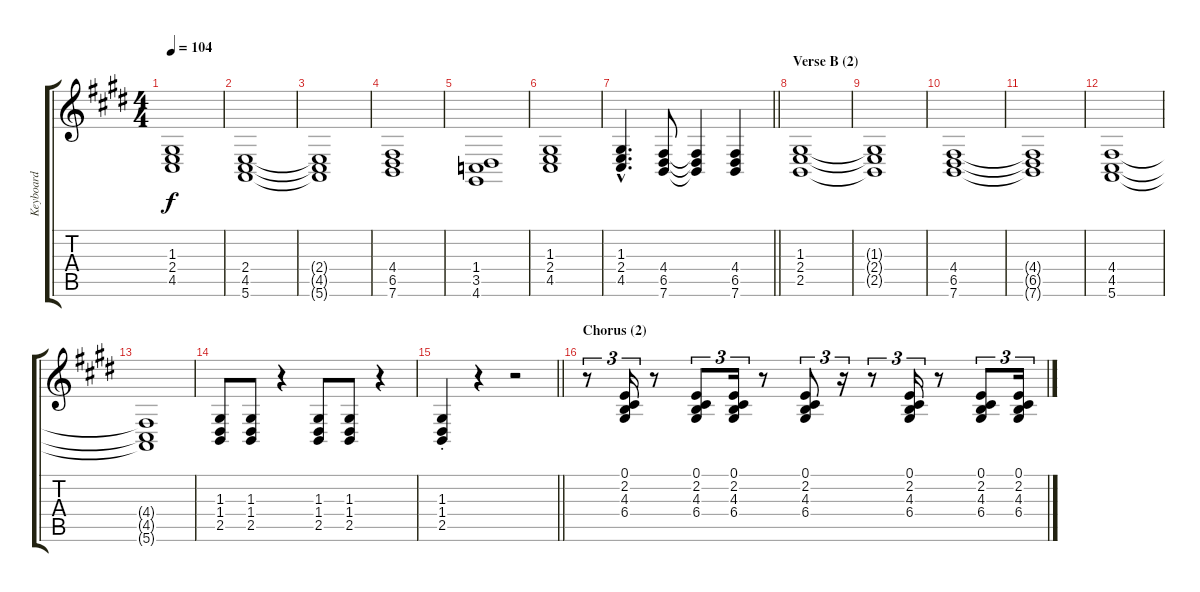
\track ("Keyboard" "Keyboard") {instrument drawbarorgan}
\staff {score tabs}
\tuning (E4 B3 G3 D3 A2 E2) {hide}
\ts (4 4)
\tempo 104
\clef g2
\ks c#minor
(1.3{t} 2.4{t} 4.5{t}).1{dy f} |
(2.4 4.5 5.6).1 |
(2.4{t} 4.5{t} 5.6{t}).1 |
(4.4 6.5 7.6).1 |
(1.4 3.5 4.6).1 |
(1.3 2.4 4.5).1 |
\barLineRight lightlight
(1.3{hac} 2.4{hac} 4.5{hac}).4{d} (4.4 6.5 7.6).8 (4.4{t} 6.5{t} 7.6{t}).4 (4.4 6.5 7.6).4 |
\section ("" "Verse B (2)")
(1.3 2.4 2.5).1 |
(1.3{t} 2.4{t} 2.5{t}).1 |
(4.4 6.5 7.6).1 |
(4.4{t} 6.5{t} 7.6{t}).1 |
(4.4 4.5 5.6).1 |
(4.4{t} 4.5{t} 5.6{t}).1 |
(1.3 1.4 2.5).8 (1.3 1.4 2.5).8 r.4 (1.3 1.4 2.5).8 (1.3 1.4 2.5).8 r.4 |
\barLineRight lightlight
(1.3{st} 1.4{st} 2.5{st}).4 r.4 r.2 |
\section ("" "Chorus (2)")
r.8{tu (3 2) instrument drawbarorgan} (0.1 2.2 4.3 6.4).16{tu (3 2)} r.8 (0.1 2.2 4.3 6.4).8{tu (3 2)} (0.1 2.2 4.3 6.4).16{tu (3 2)} r.8 (0.1 2.2 4.3 6.4).8{tu (3 2)} r.16{tu (3 2)} r.8{tu (3 2)} (0.1 2.2 4.3 6.4).16{tu (3 2)} r.8 (0.1 2.2 4.3 6.4).8{tu (3 2)} (0.1 2.2 4.3 6.4).16{tu (3 2)}
